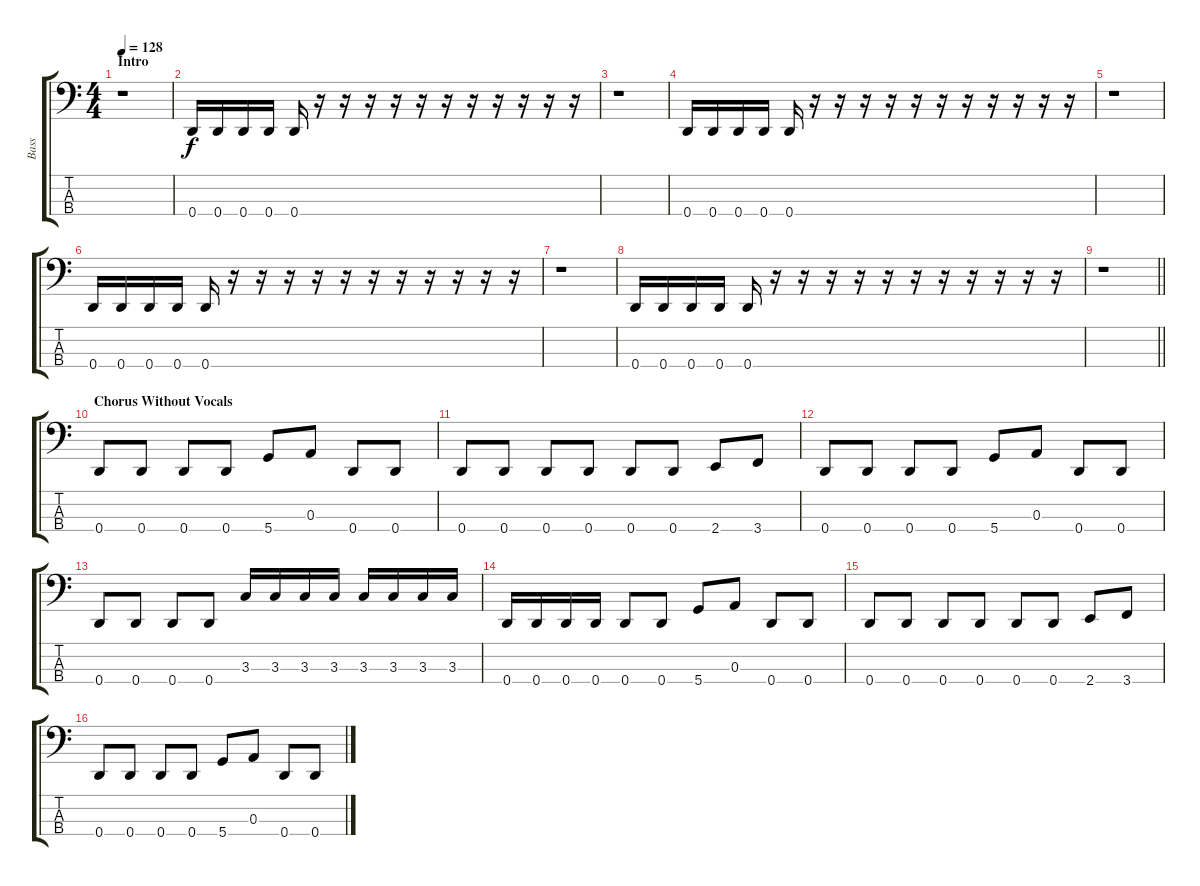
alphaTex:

\track ("Bass" "Bass") {instrument electricbassfinger}
\staff {score tabs}
\tuning (G2 D2 A1 D1) {hide}
\ts (4 4)
\section ("" "Intro")
\tempo 128
\clef f4
\ks c
r.1{dy f instrument electricbassfinger} |
0.4.16 0.4.16 0.4.16 0.4.16 0.4.16 r.16 r.16 r.16 r.16 r.16 r.16 r.16 r.16 r.16 r.16 r.16 |
r.1 |
0.4.16 0.4.16 0.4.16 0.4.16 0.4.16 r.16 r.16 r.16 r.16 r.16 r.16 r.16 r.16 r.16 r.16 r.16 |
r.1 |
0.4.16 0.4.16 0.4.16 0.4.16 0.4.16 r.16 r.16 r.16 r.16 r.16 r.16 r.16 r.16 r.16 r.16 r.16 |
r.1 |
0.4.16 0.4.16 0.4.16 0.4.16 0.4.16 r.16 r.16 r.16 r.16 r.16 r.16 r.16 r.16 r.16 r.16 r.16 |
\barLineRight lightlight
r.1 |
\section ("" "Chorus Without Vocals")
0.4.8 0.4.8 0.4.8 0.4.8 5.4.8 0.3.8 0.4.8 0.4.8 |
0.4.8 0.4.8 0.4.8 0.4.8 0.4.8 0.4.8 2.4.8 3.4.8 |
0.4.8 0.4.8 0.4.8 0.4.8 5.4.8 0.3.8 0.4.8 0.4.8 |
0.4.8 0.4.8 0.4.8 0.4.8 3.3.16 3.3.16 3.3.16 3.3.16 3.3.16 3.3.16 3.3.16 3.3.16 |
0.4.16 0.4.16 0.4.16 0.4.16 0.4.8 0.4.8 5.4.8 0.3.8 0.4.8 0.4.8 |
0.4.8 0.4.8 0.4.8 0.4.8 0.4.8 0.4.8 2.4.8 3.4.8 |
0.4.8 0.4.8 0.4.8 0.4.8 5.4.8 0.3.8 0.4.8 0.4.8
